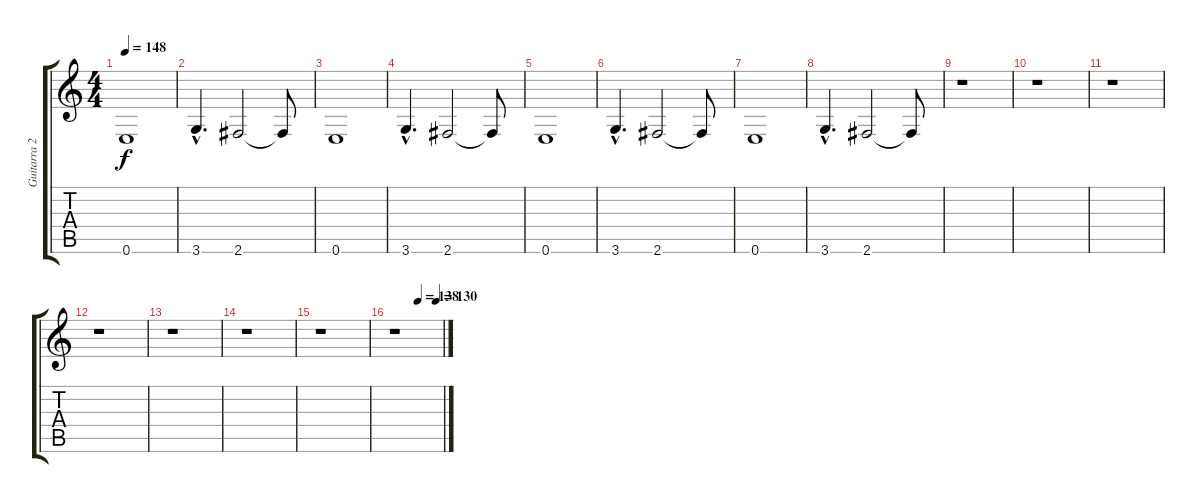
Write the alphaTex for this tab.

\track ("Guitarra 2" "Guitarra 2") {instrument acousticguitarsteel}
\staff {score tabs}
\tuning (E4 B3 G3 D3 A2 E2) {hide}
\ts (4 4)
\tempo 148
\clef g2
\ks c
0.6.1{dy f instrument acousticguitarsteel} |
3.6{hac}.4{d} 2.6.2 2.6{t}.8 |
0.6.1 |
3.6{hac}.4{d} 2.6.2 2.6{t}.8 |
0.6.1 |
3.6{hac}.4{d} 2.6.2 2.6{t}.8 |
0.6.1 |
3.6{hac}.4{d} 2.6.2 2.6{t}.8 |
r.1 |
r.1 |
r.1 |
r.1 |
r.1 |
r.1 |
r.1 |
\tempo (138 0.5)
\tempo (130 0.875)
r.1
